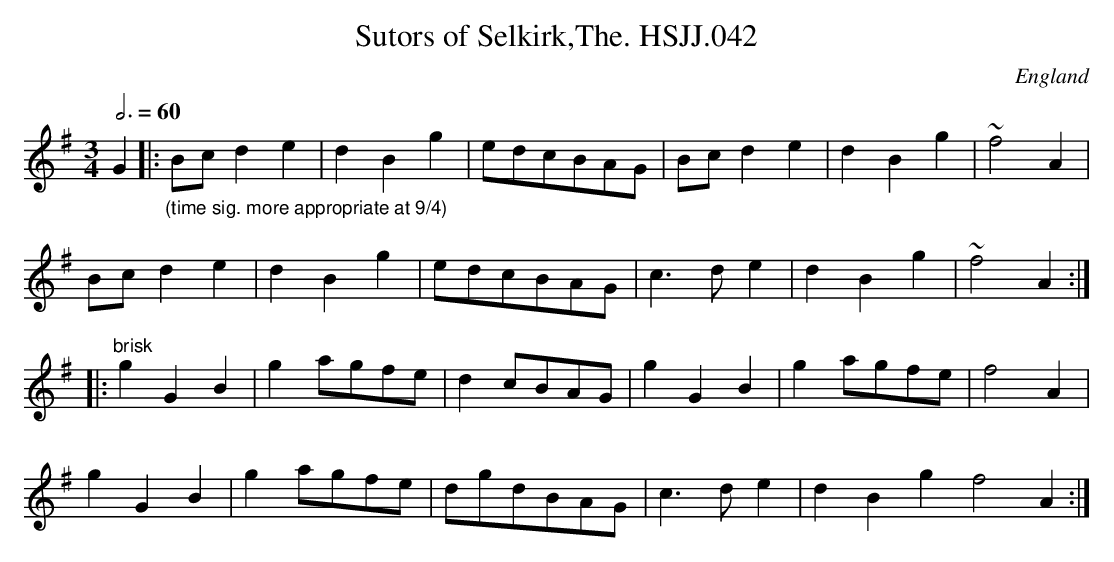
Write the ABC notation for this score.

X:1
T:Sutors of Selkirk,The. HSJJ.042
M:3/4
L:1/8
Q:3/4=60
O:England
K:G major
G2|:"_(time sig. more appropriate at 9/4)"Bcd2e2|\
d2B2g2|edcBAG|Bcd2e2|d2B2g2|~f4A2|!
Bcd2e2|d2B2g2|edcBAG|c3de2|d2B2g2|~f4A2:|!
|:"^brisk"g2G2B2|g2agfe|d2cBAG|g2G2B2|g2agfe|f4A2|!
g2G2B2|g2agfe|dgdBAG|c3de2|d2B2g2f4A2:|
